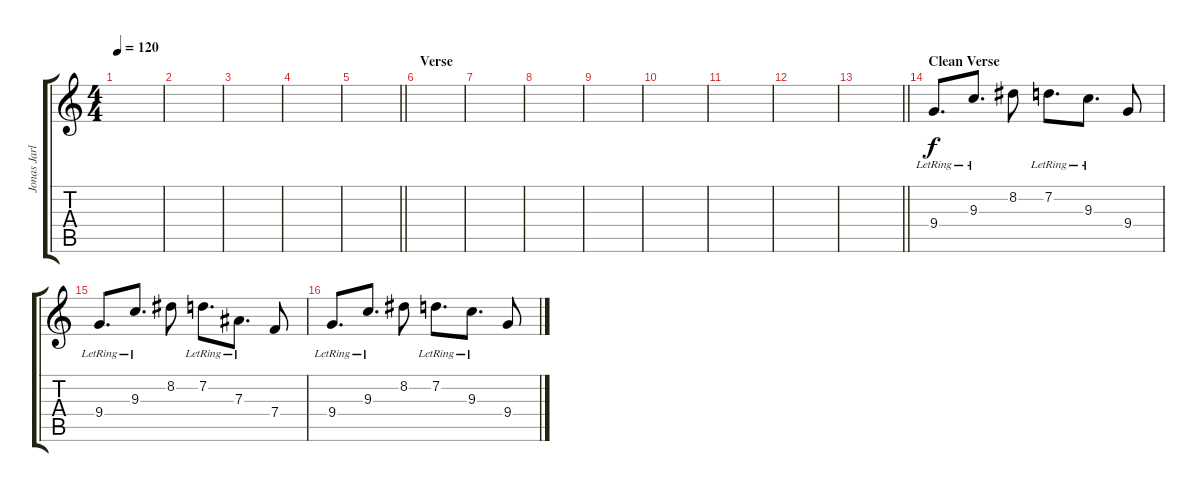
\track ("Jonas Jarlsby (Acoustic)" "Jonas Jarl") {instrument acousticguitarsteel}
\staff {score tabs}
\tuning (C4 G3 Eb3 Bb2 F2 C2) {hide}
\ts (4 4)
\tempo 120
\clef g2
\ks c
|
|
|
|
\barLineRight lightlight
|
\section ("" "Verse")
|
|
|
|
|
|
|
\barLineRight lightlight
|
\section ("" "Clean Verse")
9.4{lr}.8{d} 9.3{lr}.8{d} 8.2.8 7.2{lr}.8{d} 9.3{lr}.8{d} 9.4.8 |
9.4{lr}.8{d} 9.3{lr}.8{d} 8.2.8 7.2{lr}.8{d} 7.3{lr}.8{d} 7.4.8 |
9.4{lr}.8{d} 9.3{lr}.8{d} 8.2.8 7.2{lr}.8{d} 9.3{lr}.8{d} 9.4.8
